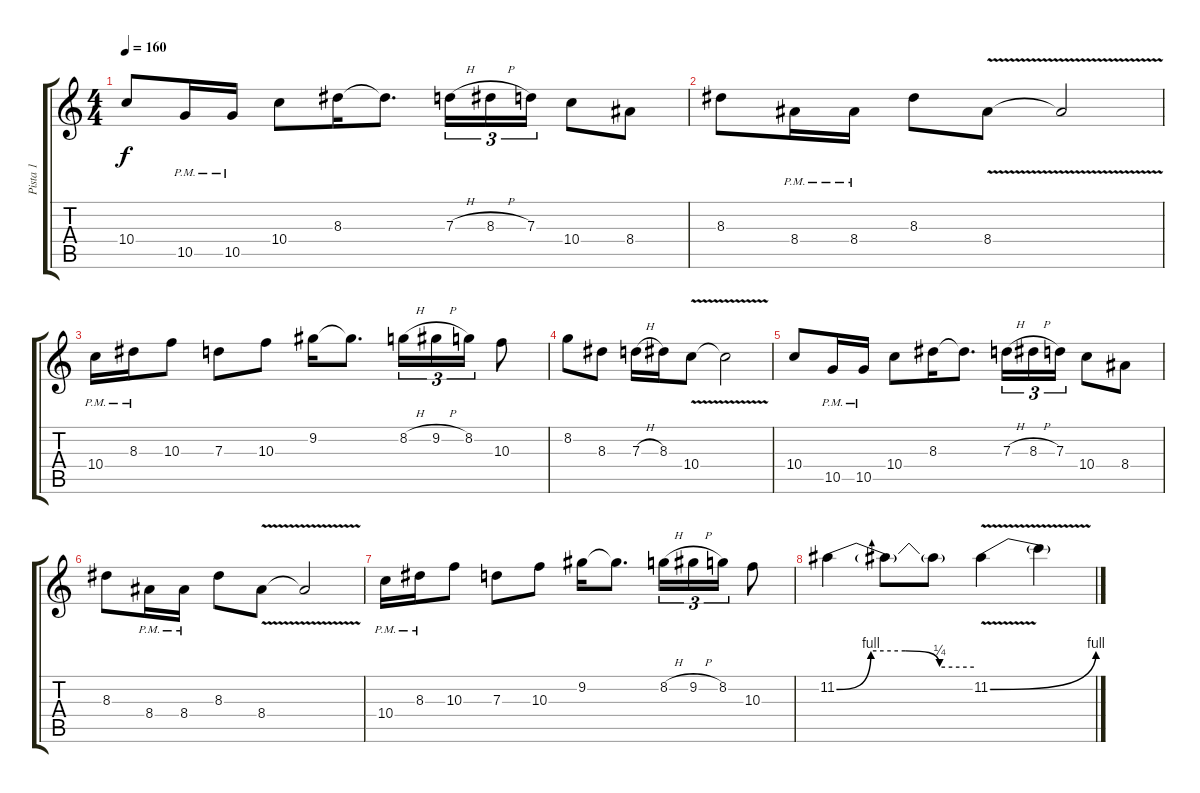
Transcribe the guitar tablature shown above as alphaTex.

\track ("Pista 1" "Pista 1") {instrument overdrivenguitar}
\staff {score tabs}
\tuning (E4 B3 G3 D3 A2 E2) {hide}
\ts (4 4)
\tempo 160
\clef g2
\ks c
10.4.8{dy f} 10.5{pm}.16 10.5{pm}.16 10.4.8 8.3.16 8.3{t}.8{d} 7.3{h}.16{tu (3 2)} 8.3{h}.16{tu (3 2)} 7.3.16{tu (3 2)} 10.4.8 8.4.8 |
8.3.8 8.4{pm}.16 8.4{pm}.16 8.3.8 8.4{v}.8 8.4{t}.2 |
10.4{pm}.16 8.3{pm}.16 10.3.8 7.3.8 10.3.8 9.2.16 9.2{t}.8{d} 8.2{h}.16{tu (3 2)} 9.2{h}.16{tu (3 2)} 8.2.16{tu (3 2)} 10.3.8 |
8.2.8 8.3.8 7.3{h}.16 8.3.16 10.4{v}.8 10.4{t}.2 |
10.4.8 10.5{pm}.16 10.5{pm}.16 10.4.8 8.3.16 8.3{t}.8{d} 7.3{h}.16{tu (3 2)} 8.3{h}.16{tu (3 2)} 7.3.16{tu (3 2)} 10.4.8 8.4.8 |
8.3.8 8.4{pm}.16 8.4{pm}.16 8.3.8 8.4{v}.8 8.4{t}.2 |
10.4{pm}.16 8.3{pm}.16 10.3.8 7.3.8 10.3.8 9.2.16 9.2{t}.8{d} 8.2{h}.16{tu (3 2)} 9.2{h}.16{tu (3 2)} 8.2.16{tu (3 2)} 10.3.8 |
11.2{be (custom 0 0 15 4 30 4 45 1 60 1)}.4 11.2{t}.8 11.2{t}.8 11.2{be (bend 0 0 60 4) v}.4 11.2{t}.4
